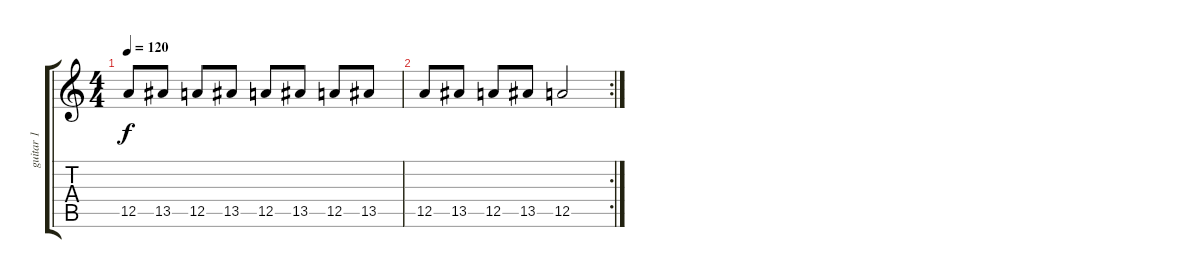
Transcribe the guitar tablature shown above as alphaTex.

\track ("guitar 1" "guitar 1") {instrument distortionguitar}
\staff {score tabs}
\tuning (E4 B3 G3 D3 A2 E2) {hide}
\ts (4 4)
\tempo 120
\clef g2
\ks c
12.5.8{dy f} 13.5.8 12.5.8 13.5.8 12.5.8 13.5.8 12.5.8 13.5.8 |
\rc 2
12.5.8 13.5.8 12.5.8 13.5.8 12.5.2
